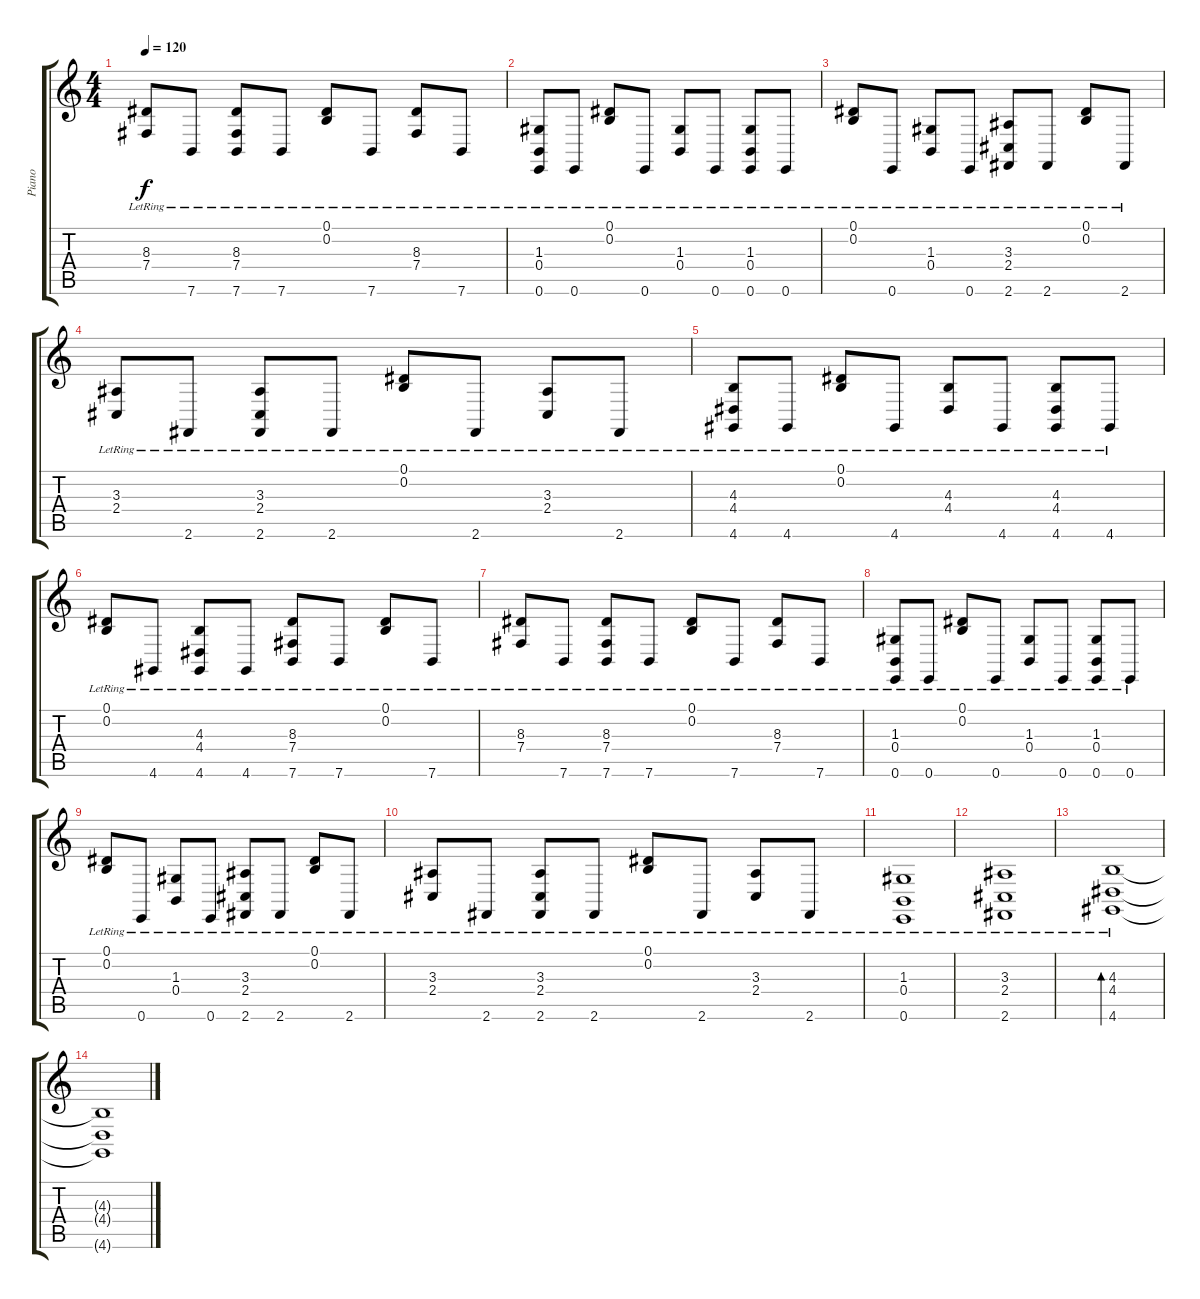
\track ("Piano" "Piano") {instrument acousticgrandpiano}
\staff {score tabs}
\tuning (Eb4 B3 G3 B2 G2 E2) {hide}
\ts (4 4)
\tempo 120
\clef g2
\ks c
(8.3{lr} 7.4{lr}).8{dy f} 7.6{lr}.8 (8.3{lr} 7.4{lr} 7.6{lr}).8 7.6{lr}.8 (0.1{lr} 0.2{lr}).8 7.6{lr}.8 (8.3{lr} 7.4{lr}).8 7.6{lr}.8 |
(1.3{lr} 0.4{lr} 0.6{lr}).8 0.6{lr}.8 (0.1{lr} 0.2{lr}).8 0.6{lr}.8 (1.3{lr} 0.4{lr}).8 0.6{lr}.8 (1.3{lr} 0.4{lr} 0.6{lr}).8 0.6{lr}.8 |
(0.1{lr} 0.2{lr}).8 0.6{lr}.8 (1.3{lr} 0.4{lr}).8 0.6{lr}.8 (3.3{lr} 2.4{lr} 2.6{lr}).8 2.6{lr}.8 (0.1{lr} 0.2{lr}).8 2.6{lr}.8 |
(3.3{lr} 2.4{lr}).8 2.6{lr}.8 (3.3{lr} 2.4{lr} 2.6{lr}).8 2.6{lr}.8 (0.1{lr} 0.2{lr}).8 2.6{lr}.8 (3.3{lr} 2.4{lr}).8 2.6{lr}.8 |
(4.3{lr} 4.4{lr} 4.6{lr}).8 4.6{lr}.8 (0.1{lr} 0.2{lr}).8 4.6{lr}.8 (4.3{lr} 4.4{lr}).8 4.6{lr}.8 (4.3{lr} 4.4{lr} 4.6{lr}).8 4.6{lr}.8 |
(0.1{lr} 0.2{lr}).8 4.6{lr}.8 (4.3{lr} 4.4{lr} 4.6{lr}).8 4.6{lr}.8 (8.3{lr} 7.4{lr} 7.6{lr}).8 7.6{lr}.8 (0.1{lr} 0.2{lr}).8 7.6{lr}.8 |
(8.3{lr} 7.4{lr}).8 7.6{lr}.8 (8.3{lr} 7.4{lr} 7.6{lr}).8 7.6{lr}.8 (0.1{lr} 0.2{lr}).8 7.6{lr}.8 (8.3{lr} 7.4{lr}).8 7.6{lr}.8 |
(1.3{lr} 0.4{lr} 0.6{lr}).8 0.6{lr}.8 (0.1{lr} 0.2{lr}).8 0.6{lr}.8 (1.3{lr} 0.4{lr}).8 0.6{lr}.8 (1.3{lr} 0.4{lr} 0.6{lr}).8 0.6{lr}.8 |
(0.1{lr} 0.2{lr}).8 0.6{lr}.8 (1.3{lr} 0.4{lr}).8 0.6{lr}.8 (3.3{lr} 2.4{lr} 2.6{lr}).8 2.6{lr}.8 (0.1{lr} 0.2{lr}).8 2.6{lr}.8 |
(3.3{lr} 2.4{lr}).8 2.6{lr}.8 (3.3{lr} 2.4{lr} 2.6{lr}).8 2.6{lr}.8 (0.1{lr} 0.2{lr}).8 2.6{lr}.8 (3.3{lr} 2.4{lr}).8 2.6{lr}.8 |
(1.3{lr} 0.4{lr} 0.6{lr}).1 |
(3.3{lr} 2.4{lr} 2.6{lr}).1 |
(4.3{lr} 4.4{lr} 4.6{lr}).1{bd 480} |
(4.3{t} 4.4{t} 4.6{t}).1
